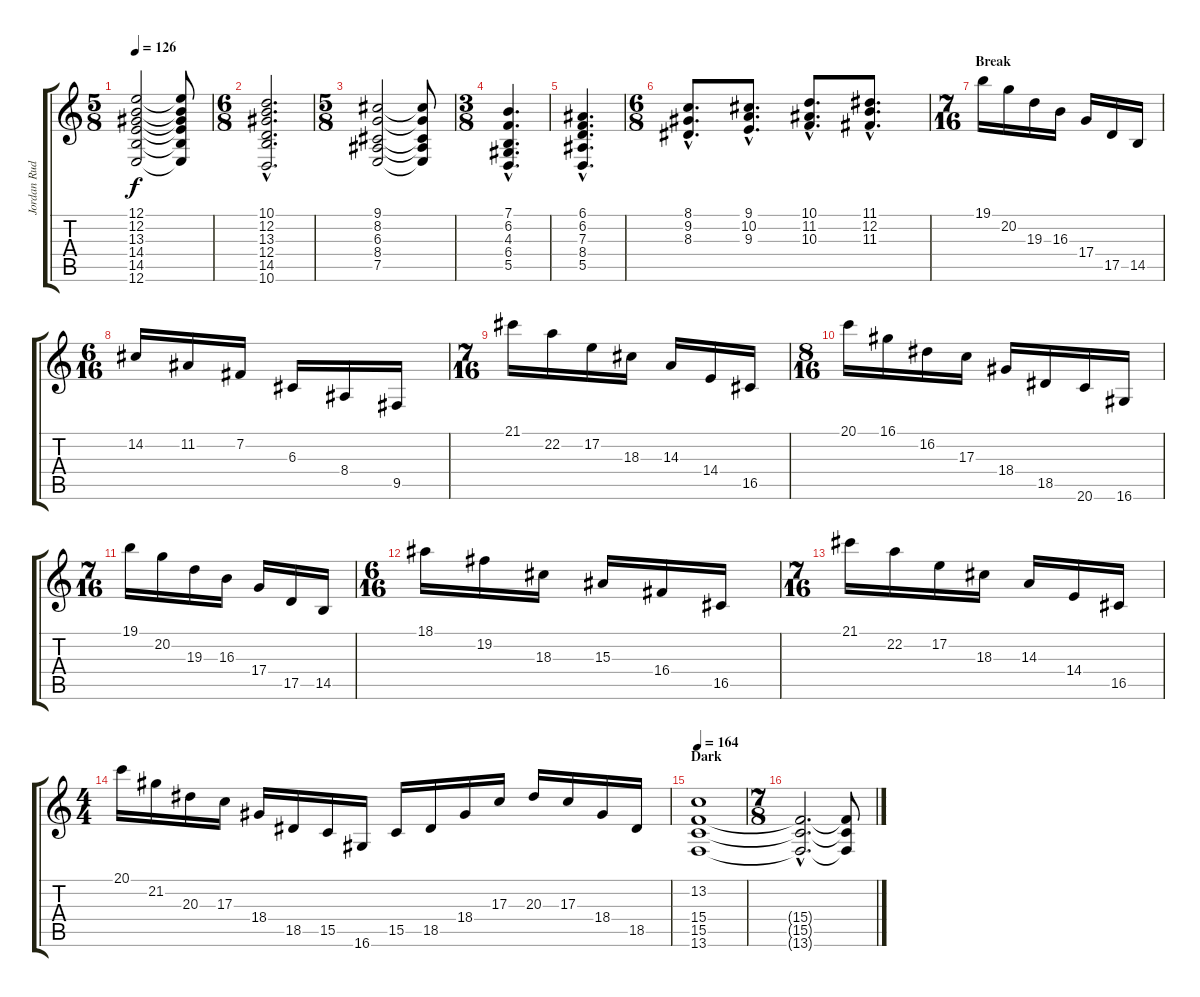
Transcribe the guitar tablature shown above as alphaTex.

\track ("Jordan Rudess" "Jordan Rud") {instrument lead1square}
\staff {score tabs}
\tuning (E4 B3 G3 D3 A2 E2) {hide}
\ts (5 8)
\tempo 126
\clef g2
\ks c
(12.1 12.2 13.3 14.4 14.5 12.6).2{dy f} (12.1{t} 12.2{t} 13.3{t} 14.4{t} 14.5{t} 12.6{t}).8 |
\ts (6 8)
(10.1{hac} 12.2{hac} 13.3{hac} 12.4{hac} 14.5{hac} 10.6{hac}).2{d} |
\ts (5 8)
(9.1 8.2 6.3 8.4 7.5).2 (9.1{t} 8.2{t} 6.3{t} 8.4{t} 7.5{t}).8 |
\ts (3 8)
(7.1{hac} 6.2{hac} 4.3{hac} 6.4{hac} 5.5{hac}).4{d} |
(6.1{hac} 6.2{hac} 7.3{hac} 8.4{hac} 5.5{hac}).4{d} |
\ts (6 8)
(8.1{hac} 9.2{hac} 8.3{hac}).8{d} (9.1{hac} 10.2{hac} 9.3{hac}).8{d} (10.1{hac} 11.2{hac} 10.3{hac}).8{d} (11.1{hac} 12.2{hac} 11.3{hac}).8{d} |
\ts (7 16)
\section ("" "Break")
19.1.16{volume 12 instrument electricpiano2} 20.2.16 19.3.16 16.3.16 17.4.16 17.5.16 14.5.16 |
\ts (6 16)
14.2.16 11.2.16 7.2.16 6.3.16 8.4.16 9.5.16 |
\ts (7 16)
21.1.16 22.2.16 17.2.16 18.3.16 14.3.16 14.4.16 16.5.16 |
\ts (8 16)
20.1.16 16.1.16 16.2.16 17.3.16 18.4.16 18.5.16 20.6.16 16.6.16 |
\ts (7 16)
19.1.16 20.2.16 19.3.16 16.3.16 17.4.16 17.5.16 14.5.16 |
\ts (6 16)
18.1.16 19.2.16 18.3.16 15.3.16 16.4.16 16.5.16 |
\ts (7 16)
21.1.16 22.2.16 17.2.16 18.3.16 14.3.16 14.4.16 16.5.16 |
\ts (4 4)
20.1.16 21.2.16 20.3.16 17.3.16 18.4.16 18.5.16 15.5.16 16.6.16 15.5.16 18.5.16 18.4.16 17.3.16 20.3.16 17.3.16 18.4.16 18.5.16 |
\section ("" "Dark")
\tempo 164
(13.2 15.4 15.5 13.6).1{volume 10 instrument churchorgan} |
\ts (7 8)
(15.4{hac t} 15.5{hac t} 13.6{hac t}).2{d} (15.4{t} 15.5{t} 13.6{t}).8
